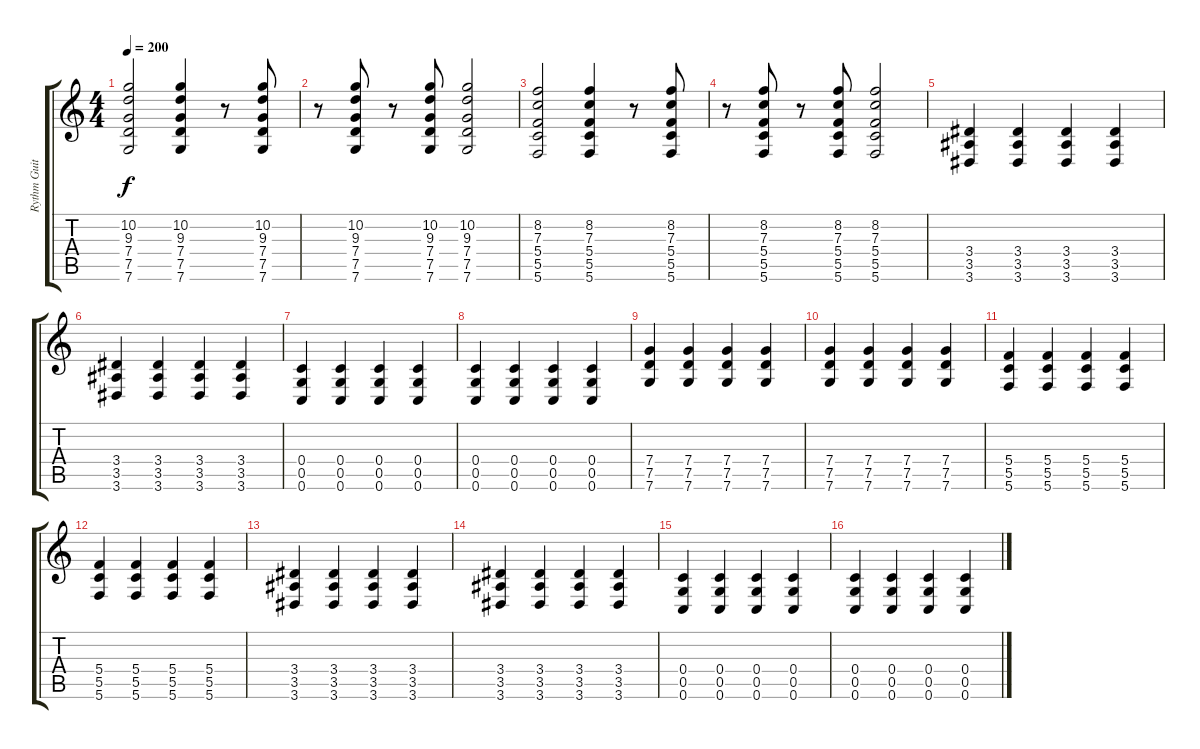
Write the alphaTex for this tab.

\track ("Rythm Guitar" "Rythm Guit") {instrument distortionguitar}
\staff {score tabs}
\tuning (D4 A3 F3 C3 G2 C2) {hide}
\ts (4 4)
\tempo 200
\clef g2
\ks c
(10.2 9.3 7.4 7.5 7.6).2{dy f} (10.2 9.3 7.4 7.5 7.6).4 r.8 (10.2 9.3 7.4 7.5 7.6).8 |
r.8 (10.2 9.3 7.4 7.5 7.6).8 r.8 (10.2 9.3 7.4 7.5 7.6).8 (10.2 9.3 7.4 7.5 7.6).2 |
(8.2 7.3 5.4 5.5 5.6).2 (8.2 7.3 5.4 5.5 5.6).4 r.8 (8.2 7.3 5.4 5.5 5.6).8 |
r.8 (8.2 7.3 5.4 5.5 5.6).8 r.8 (8.2 7.3 5.4 5.5 5.6).8 (8.2 7.3 5.4 5.5 5.6).2 |
(3.4 3.5 3.6).4{instrument distortionguitar} (3.4 3.5 3.6).4 (3.4 3.5 3.6).4 (3.4 3.5 3.6).4 |
(3.4 3.5 3.6).4 (3.4 3.5 3.6).4 (3.4 3.5 3.6).4 (3.4 3.5 3.6).4 |
(0.4 0.5 0.6).4 (0.4 0.5 0.6).4 (0.4 0.5 0.6).4 (0.4 0.5 0.6).4 |
(0.4 0.5 0.6).4 (0.4 0.5 0.6).4 (0.4 0.5 0.6).4 (0.4 0.5 0.6).4 |
(7.4 7.5 7.6).4 (7.4 7.5 7.6).4 (7.4 7.5 7.6).4 (7.4 7.5 7.6).4 |
(7.4 7.5 7.6).4 (7.4 7.5 7.6).4 (7.4 7.5 7.6).4 (7.4 7.5 7.6).4 |
(5.4 5.5 5.6).4 (5.4 5.5 5.6).4 (5.4 5.5 5.6).4 (5.4 5.5 5.6).4 |
(5.4 5.5 5.6).4 (5.4 5.5 5.6).4 (5.4 5.5 5.6).4 (5.4 5.5 5.6).4 |
(3.4 3.5 3.6).4 (3.4 3.5 3.6).4 (3.4 3.5 3.6).4 (3.4 3.5 3.6).4 |
(3.4 3.5 3.6).4 (3.4 3.5 3.6).4 (3.4 3.5 3.6).4 (3.4 3.5 3.6).4 |
(0.4 0.5 0.6).4 (0.4 0.5 0.6).4 (0.4 0.5 0.6).4 (0.4 0.5 0.6).4 |
(0.4 0.5 0.6).4 (0.4 0.5 0.6).4 (0.4 0.5 0.6).4 (0.4 0.5 0.6).4
